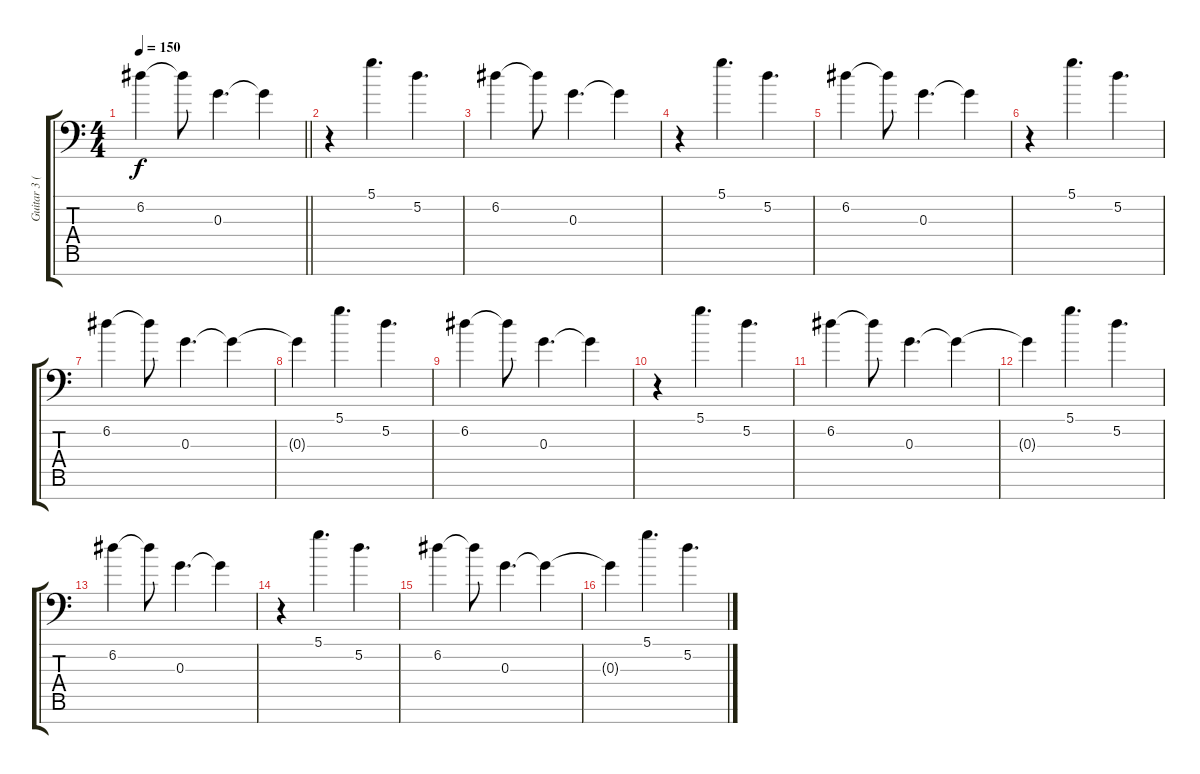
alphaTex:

\track ("Guitar 3 (Delay)" "Guitar 3 (") {instrument distortionguitar}
\staff {score tabs}
\tuning (D4 A3 G3 C3 G2 D2 G1) {hide}
\ts (4 4)
\tempo 150
\clef f4
\barLineRight lightlight
\ks c
6.2.4{dy f} 6.2{t}.8 0.3.4{d} 0.3{t}.4 |
r.4 5.1.4{d} 5.2.4{d} |
6.2.4 6.2{t}.8 0.3.4{d} 0.3{t}.4 |
r.4 5.1.4{d} 5.2.4{d} |
6.2.4 6.2{t}.8 0.3.4{d} 0.3{t}.4 |
r.4 5.1.4{d} 5.2.4{d} |
6.2.4 6.2{t}.8 0.3.4{d} 0.3{t}.4 |
0.3{t}.4 5.1.4{d} 5.2.4{d} |
6.2.4 6.2{t}.8 0.3.4{d} 0.3{t}.4 |
r.4 5.1.4{d} 5.2.4{d} |
6.2.4 6.2{t}.8 0.3.4{d} 0.3{t}.4 |
0.3{t}.4 5.1.4{d} 5.2.4{d} |
6.2.4 6.2{t}.8 0.3.4{d} 0.3{t}.4 |
r.4 5.1.4{d} 5.2.4{d} |
6.2.4 6.2{t}.8 0.3.4{d} 0.3{t}.4 |
0.3{t}.4 5.1.4{d} 5.2.4{d}
